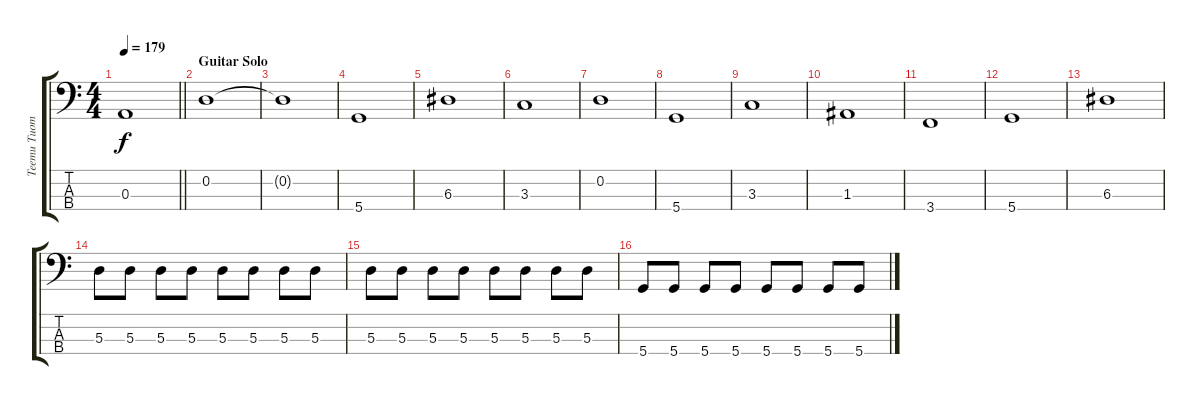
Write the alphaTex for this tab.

\track ("Teemu Tuominen (Bass)" "Teemu Tuom") {instrument electricbassfinger}
\staff {score tabs}
\tuning (G2 D2 A1 D1) {hide}
\ts (4 4)
\tempo 179
\clef f4
\barLineRight lightlight
\ks c
0.3{t}.1{dy f} |
\section ("" "Guitar Solo")
0.2.1 |
0.2{t}.1 |
5.4.1 |
6.3.1 |
3.3.1 |
0.2.1 |
5.4.1 |
3.3.1 |
1.3.1 |
3.4.1 |
5.4.1 |
6.3.1 |
5.3.8 5.3.8 5.3.8 5.3.8 5.3.8 5.3.8 5.3.8 5.3.8 |
5.3.8 5.3.8 5.3.8 5.3.8 5.3.8 5.3.8 5.3.8 5.3.8 |
5.4.8 5.4.8 5.4.8 5.4.8 5.4.8 5.4.8 5.4.8 5.4.8
